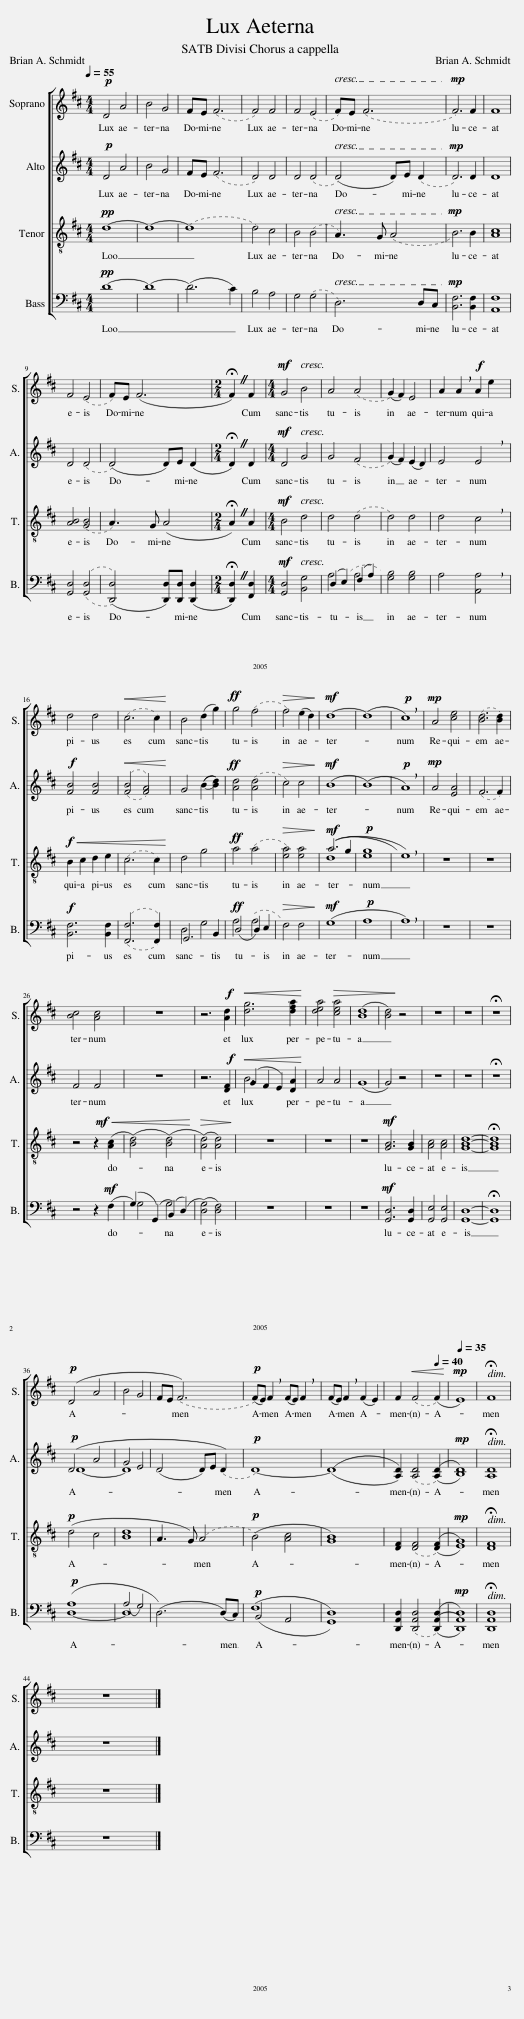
X:1
%%score [ 1 ( 2 3 ) ( 4 5 ) ( 6 7 ) ]
L:1/8
Q:1/4=55
M:4/4
I:linebreak $
K:D
V:1 treble
V:2 treble
V:3 treble
V:4 treble-8
V:5 treble-8
V:6 bass
V:7 bass
V:1
!p! D4 A4 | B4 G4 | FE (F6 | F4) F4 | F4 (E4 | %5
 F)E (F6 |!mp! F6) F2 | F8 |$ F4 (E4 |[Q:1/4=45] F)E[Q:1/4=40] (F6 | %10
[M:2/4][Q:1/4=35] !fermata!F2)[Q:1/4=55] F2 |[M:4/4]!mf! G4 B4 | A4 (A4 | (G2) F2) E4 | A2 !breath!A2!f! A2 e2 |$ %15
 d4 d4 |!<(! (c6 c2)!<)! | B4 (d2 g2) |!ff! g4 (f4 |!>(! f4) (e2 d2)!>)! | %20
!mf! d8- | (d8 |!p! !breath!c8) |!mp! A4 [ce]4 | ([Bd]6 [Bd]2) |$ %25
 [Bc]4 [Ac]4 | z8 | z6!f! [Ad]2 |!<(! [dg]6 [dfa]2!<)! | [dea]4!>(! [cea]4 | %30
 ([Bd]8 | [Bd]4)!>)! z4 | z8 | z8 | !fermata!z8 |$ %35
!p! (D4 A4 | B4 G4 | FE (F6) |!p! (F)E) !breath!F2 (FE) !breath!F2 | (FE) !breath!F2 (F2 E2) | %40
 F2!<(! (F4[Q:1/4=40] (F2)!<)! |!mp![Q:1/4=35] E8) | !fermata!F8 |$ z8 |] %44
V:2
!p! D4 A4 | B4 G4 | FE (F6 | D4) D4 | D4 (D4 | %5
 (D4) D)E (D2 |!mp! D6) D2 | D8 |$ D4 (D4 | (D4) D)E (D2 | %10
[M:2/4] !fermata!D2) D2 |[M:4/4]!mf! D4 G4 | G4 (F4 | (G2) F2) (E2 D2) | E4 !breath!E4 |$ %15
!f! [FB]4 [FB]4 |!<(! (([FB]4 [FA]4))!<)! | G4 (((B2 [Bd]2))) |!ff! [Ad]4 ([Ad]4 |!>(! c4) c4!>)! | %20
!mf! (B8 | (B8) |!p! !breath!A8) |!mp! A4 [EA]4 | (F6 F2) |$ %25
 F4 F4 | z8 | z6!f! [DF]2 |!<(! (G2 F2 E2) [DA]2!<)! | A4 A4 | %30
 (G8 | G4) z4 | z8 | z8 | !fermata!z8 |$ %35
!p! (D4 A4 | G4 E4 | (D4 D)E (D2) |!p! D8-) | ((D8 | %40
 [A,D]2)) ([A,D]4 (([A,D]2) |!mp! [B,D]8)) | !fermata![A,D]8 |$ z8 |] %44
V:3
 x8 | x8 | x8 | x8 | x8 | %5
 x8 | x8 | x8 |$ x8 | x8 | %10
[M:2/4] x4 |[M:4/4] x8 | x8 | x8 | x8 |$ %15
 x8 | x8 | x8 | x8 | x8 | %20
 x8 | x8 | x8 | x8 | x8 |$ %25
 x8 | x8 | x8 | B6 x2 | x8 | %30
 x8 | x8 | x8 | x8 | x8 |$ %35
 D8- | D8 | x8 | x8 | x8 | %40
 x8 | x8 | x8 |$ x8 |] %44
V:4
!pp! d8- | d8- | (d8 | d4) c4 | B4 (B4 | %5
 A3) G (A4 |!mp! B6) B2 | [Ac]8 |$ [AB]4 ([GB]4 | A3) G (A4 | %10
[M:2/4] !fermata!A2) A2 |[M:4/4]!mf! B4 d4 | d4 (d4 | d4) d4 | d4 !breath!c4 |$ %15
!f!!<(! B2 c2 d2 e2 | (c6 c2)!<)! | d4 g4 |!ff! a4 (a4 |!>(! [ea]4) [ea]4!>)! | %20
!mf! ((a6 g2 |!p! [eg]8) | !breath!e8) | z8 | z8 |$ %25
 z4!mf! z2!<(! ([Ac]2 | ([Bd]4) ([Bd]4)!<)! |!>(! ([Ad]4) [Ad]4)!>)! | z8 | z8 | %30
 z8 |!mf! [GB]6 [GB]2 | [Ac]4 [Ac]4 | [GBd]8- | !fermata![GBd]8 |$ %35
!p! (d4 c4 | [Bd]8 | A3 G) (A4 |!p! (B4) [Ac]4 | [GB]8) | %40
 [DF]2 ([DF]4 (([DF]2) |!mp! [EG]8)) | !fermata![DF]8 |$ z8 |] %44
V:5
 x8 | x8 | x8 | x8 | x8 | %5
 x8 | x8 | x8 |$ x8 | x8 | %10
[M:2/4] x4 |[M:4/4] x8 | x8 | x8 | x8 |$ %15
 x8 | x8 | x8 | x8 | x8 | %20
 d8 | x8 | x8 | x8 | x8 |$ %25
 x8 | x8 | x8 | x8 | x8 | %30
 x8 | x8 | x8 | x8 | x8 |$ %35
 x8 | x8 | x8 | x8 | x8 | %40
 x8 | x8 | x8 |$ x8 |] %44
V:6
!pp! D8- | D8- | (D6 C2) | B,4 A,4 | G,4 (G,4 | %5
 D,6) D,C, |!mp! [B,,F,]6 [B,,F,]2 | [A,,F,]8 |$ [G,,D,]4 (([G,,D,]4 | ([D,,D,]4)) [D,,D,])[D,,D,] ([D,,D,]2 | %10
[M:2/4] !fermata![D,,D,]2) [F,,D,]2 |[M:4/4]!mf! [G,,D,]4 [B,,G,]4 | (D,2 E,2) (F,2 A,2) | ([G,B,]4 [G,B,]4) | A,4 !breath![A,,A,]4 |$ %15
!f! [B,,F,]6 [B,,F,]2 | (([F,,F,]6 [F,,F,]2)) | G,,6 B,,2 |!ff! (D,4 D,2) E,2 |!>(! F,4 F,4!>)! | %20
!mf! (G,8 |!p! A,8 | !breath!A,8) | z8 | z8 |$ %25
 z4 z2!mf! (F,2 | (G,2) (G,,2) (B,,2) (D,2) | ([D,G,]4) [D,F,]4) | z8 | z8 | %30
 z8 |!mf! [G,,D,]6 [G,,D,]2 | [G,,E,]4 [G,,E,]4 | [G,,D,]8- | !fermata![G,,D,]8 |$ %35
!p! (A,8 | (A,4 G,4) | (D,6) (D,)C,) |!p! (B,,4 A,,4 | [G,,D,]8) | %40
 [D,,A,,D,]2 ([D,,A,,D,]4 ((([D,,A,,D,]2) |!mp! [D,,A,,D,]8))) | !fermata![D,,A,,D,]8 |$ z8 |] %44
V:7
 x8 | x8 | x8 | x8 | x8 | %5
 x8 | x8 | x8 |$ x8 | x8 | %10
[M:2/4] x4 |[M:4/4] x8 | A,4 A,4 | x8 | x8 |$ %15
 x8 | x8 | D,4 G,4 | A,4 A,4 | x8 | %20
 x8 | x8 | x8 | x8 | x8 |$ %25
 x8 | G,4 G,4 | x8 | x8 | x8 | %30
 x8 | x8 | x8 | x8 | x8 |$ %35
 D,8- | D,8 | x8 | F,8 | x8 | %40
 x8 | x8 | x8 |$ x8 |] %44
